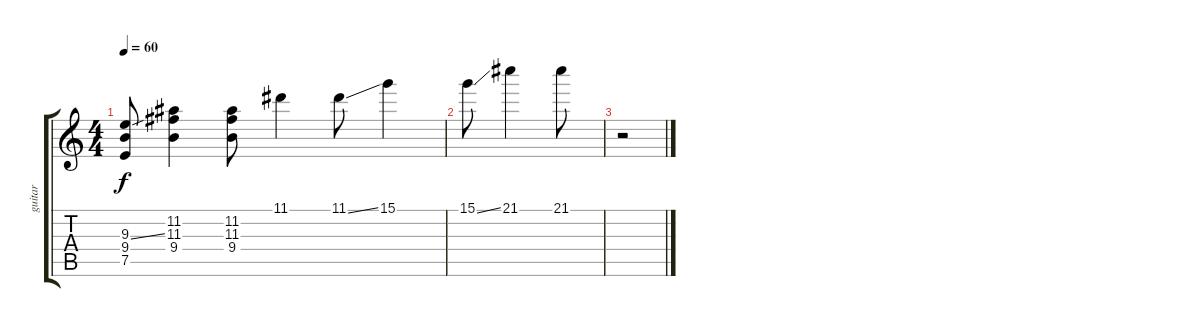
\track ("guitar" "guitar") {instrument distortionguitar}
\staff {score tabs}
\tuning (E4 B3 G3 D3 A2 E2) {hide}
\ts (4 4)
\tempo 60
\clef g2
\ks c
(9.3{ss} 9.4 7.5).8{dy f} (11.2 11.3 9.4).4 (11.2 11.3 9.4).8 11.1.4 11.1{ss}.8 15.1.4 |
15.1{ss}.8 21.1.4 21.1.8 |
r.2
